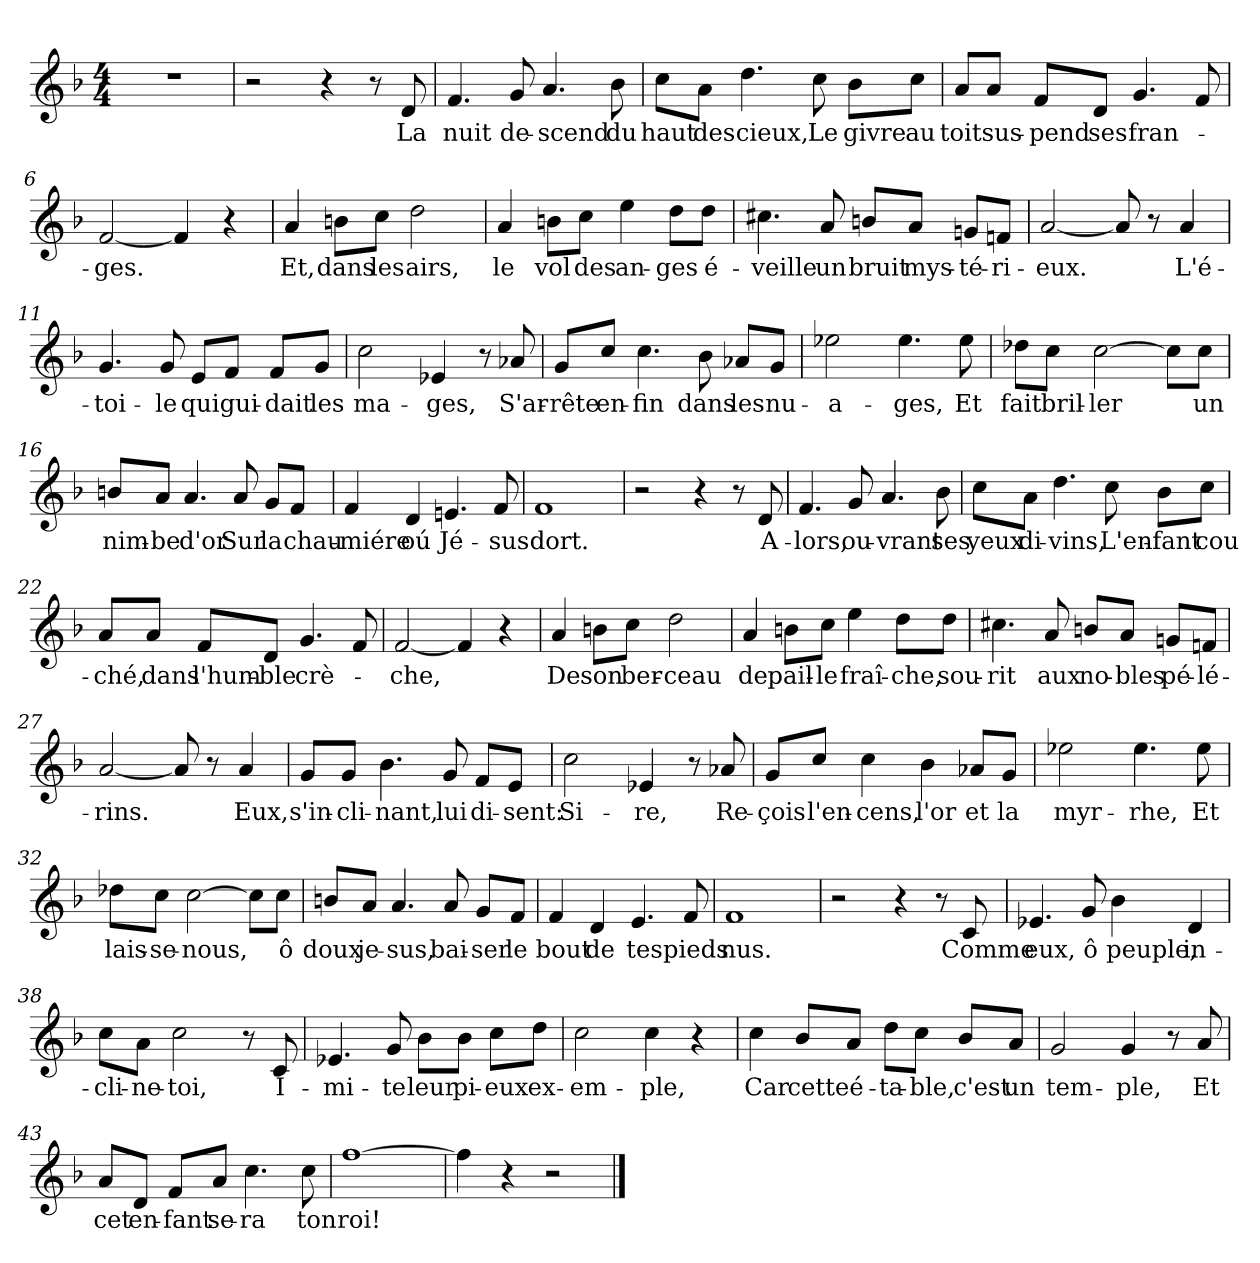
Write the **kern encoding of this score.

**kern	**text
*part1	*part1
*staff1	*staff1
*clefG2	*
*k[b-]	*
*M4/4	*
=1	=1
1r	.
=2	=2
2r	.
4r	.
8r	.
!	!LO:LY:b
8d/	La
=3	=3
!	!LO:LY:b
4.f/	nuit
!	!LO:LY:b
8g/	de-
!	!LO:LY:b
4.a/	-scend
!	!LO:LY:b
8b-\	du
=4	=4
!	!LO:LY:b
8cc\L	haut
!	!LO:LY:b
8a\J	des
!	!LO:LY:b
4.dd\	cieux,
!	!LO:LY:b
8cc\	Le
!	!LO:LY:b
8b-\L	givre
!	!LO:LY:b
8cc\J	au
=5	=5
!	!LO:LY:b
8a/L	toit
!	!LO:LY:b
8a/J	sus-
!	!LO:LY:b
8f/L	-pend
!	!LO:LY:b
8d/J	ses
!	!LO:LY:b
4.g/	fran-
8f/	.
=6	=6
!	!LO:LY:b
[2f/	-ges.
4f/]	.
4r	.
=7	=7
!	!LO:LY:b
4a/	Et,
!	!LO:LY:b
8bn\L	dans
!	!LO:LY:b
8cc\J	les
!	!LO:LY:b
2dd\	airs,
!!LO:LB:g=z
=8	=8
!	!LO:LY:b
4a/	le
!	!LO:LY:b
8bn\L	vol
!	!LO:LY:b
8cc\J	des
!	!LO:LY:b
4ee\	an-
!	!LO:LY:b
8dd\L	-ges
!	!LO:LY:b
8dd\J	é-
=9	=9
!	!LO:LY:b
4.cc#X\	-veille
!	!LO:LY:b
8a/	un
!	!LO:LY:b
8bn/L	bruit
!	!LO:LY:b
8a/J	mys-
!	!LO:LY:b
8gn/L	-té-
!	!LO:LY:b
8fn/J	-ri-
=10	=10
!	!LO:LY:b
[2a/	-eux.
8a/]	.
8r	.
!	!LO:LY:b
4a/	L'é-
=11	=11
!	!LO:LY:b
4.g/	-toi-
!	!LO:LY:b
8g/	-le
!	!LO:LY:b
8e/L	qui
!	!LO:LY:b
8f/J	gui-
!	!LO:LY:b
8f/L	-dait
!	!LO:LY:b
8g/J	les
=12	=12
!	!LO:LY:b
2cc\	ma-
!	!LO:LY:b
4e-X/	-ges,
8r	.
!	!LO:LY:b
8a-X/	S'ar-
=13	=13
!	!LO:LY:b
8g/L	-rête
!	!LO:LY:b
8cc/J	en-
!	!LO:LY:b
4.cc\	-fin
!	!LO:LY:b
8b-\	dans
!	!LO:LY:b
8a-X/L	les
!	!LO:LY:b
8g/J	nu-
!!LO:LB:g=z
=14	=14
!	!LO:LY:b
2ee-X\	-a-
!	!LO:LY:b
4.ee-\	-ges,
!	!LO:LY:b
8ee-\	Et
=15	=15
!	!LO:LY:b
8dd-X\L	fait
!	!LO:LY:b
8cc\J	bril-
!	!LO:LY:b
[2cc\	-ler
8cc\L]	.
!	!LO:LY:b
8cc\J	un
=16	=16
!	!LO:LY:b
8bn/L	nim-
!	!LO:LY:b
8a/J	-be
!	!LO:LY:b
4.a/	d'or
!	!LO:LY:b
8a/	Sur
!	!LO:LY:b
8g/L	la
!	!LO:LY:b
8f/J	chau-
=17	=17
!	!LO:LY:b
4f/	miére
!	!LO:LY:b
4d/	oú
!	!LO:LY:b
4.en/	Jé-
!	!LO:LY:b
8f/	-sus
=18	=18
!	!LO:LY:b
1f	dort.
=19	=19
2r	.
4r	.
8r	.
!	!LO:LY:b
8d/	A-
=20	=20
!	!LO:LY:b
4.f/	-lors,
!	!LO:LY:b
8g/	ou-
!	!LO:LY:b
4.a/	-vrant
!	!LO:LY:b
8b-\	ses
!!LO:LB:g=z
=21	=21
!	!LO:LY:b
8cc\L	yeux
!	!LO:LY:b
8a\J	di-
!	!LO:LY:b
4.dd\	-vins,
!	!LO:LY:b
8cc\	L'en-
!	!LO:LY:b
8b-\L	-fant
!	!LO:LY:b
8cc\J	cou-
=22	=22
!	!LO:LY:b
8a/L	-ché,
!	!LO:LY:b
8a/J	dans
!	!LO:LY:b
8f/L	l'hum-
!	!LO:LY:b
8d/J	-ble
!	!LO:LY:b
4.g/	crè-
8f/	.
=23	=23
!	!LO:LY:b
[2f/	-che,
4f/]	.
4r	.
=24	=24
!	!LO:LY:b
4a/	De
!	!LO:LY:b
8bn\L	son
!	!LO:LY:b
8cc\J	ber-
!	!LO:LY:b
2dd\	-ceau
=25	=25
!	!LO:LY:b
4a/	de
!	!LO:LY:b
8bn\L	pail-
!	!LO:LY:b
8cc\J	-le
!	!LO:LY:b
4ee\	fraî-
!	!LO:LY:b
8dd\L	-che,
!	!LO:LY:b
8dd\J	sou-
!!LO:LB:g=z
=26	=26
!	!LO:LY:b
4.cc#X\	-rit
!	!LO:LY:b
8a/	aux
!	!LO:LY:b
8bn/L	no-
!	!LO:LY:b
8a/J	-bles
!	!LO:LY:b
8gn/L	pé-
!	!LO:LY:b
8fn/J	-lé-
=27	=27
!	!LO:LY:b
[2a/	-rins.
8a/]	.
8r	.
!	!LO:LY:b
4a/	Eux,
=28	=28
!	!LO:LY:b
8g/L	s'in-
!	!LO:LY:b
8g/J	-cli-
!	!LO:LY:b
4.b-\	-nant,
!	!LO:LY:b
8g/	lui
!	!LO:LY:b
8f/L	di-
!	!LO:LY:b
8e/J	-sent:
=29	=29
!	!LO:LY:b
2cc\	Si-
!	!LO:LY:b
4e-X/	-re,
8r	.
!	!LO:LY:b
8a-X/	Re-
=30	=30
!	!LO:LY:b
8g/L	-çois
!	!LO:LY:b
8cc/J	l'en-
!	!LO:LY:b
4cc\	-cens,
!	!LO:LY:b
4b-\	l'or
!	!LO:LY:b
8a-X/L	et
!	!LO:LY:b
8g/J	la
=31	=31
!	!LO:LY:b
2ee-X\	myr-
!	!LO:LY:b
4.ee-\	-rhe,
!	!LO:LY:b
8ee-\	Et
!!LO:LB:g=z
=32	=32
!	!LO:LY:b
8dd-X\L	lais-
!	!LO:LY:b
8cc\J	-se-
!	!LO:LY:b
[2cc\	-nous,
8cc\L]	.
!	!LO:LY:b
8cc\J	ô
=33	=33
!	!LO:LY:b
8bn/L	doux
!	!LO:LY:b
8a/J	je-
!	!LO:LY:b
4.a/	-sus,
!	!LO:LY:b
8a/	bai-
!	!LO:LY:b
8g/L	-ser
!	!LO:LY:b
8f/J	le
=34	=34
!	!LO:LY:b
4f/	bout
!	!LO:LY:b
4d/	de
!	!LO:LY:b
4.e/	tes
!	!LO:LY:b
8f/	pieds
=35	=35
!	!LO:LY:b
1f	nus.
=36	=36
2r	.
4r	.
8r	.
!	!LO:LY:b
8c/	Comme
=37	=37
!	!LO:LY:b
4.e-X/	eux,
!	!LO:LY:b
8g/	ô
!	!LO:LY:b
4b-\	peuple,
!	!LO:LY:b
4d/	in-
=38	=38
!	!LO:LY:b
8cc\L	-cli-
!	!LO:LY:b
8a\J	-ne-
!	!LO:LY:b
2cc\	-toi,
8r	.
!	!LO:LY:b
8c/	I-
!!LO:LB:g=z
=39	=39
!	!LO:LY:b
4.e-X/	-mi-
!	!LO:LY:b
8g/	-te
!	!LO:LY:b
8b-\L	leur
!	!LO:LY:b
8b-\J	pi-
!	!LO:LY:b
8cc\L	-eux
!	!LO:LY:b
8dd\J	ex-
=40	=40
!	!LO:LY:b
2cc\	-em-
!	!LO:LY:b
4cc\	-ple,
4r	.
=41	=41
!	!LO:LY:b
4cc\	Car
!	!LO:LY:b
8b-/L	cette
!	!LO:LY:b
8a/J	é-
!	!LO:LY:b
8dd\L	-ta-
!	!LO:LY:b
8cc\J	-ble,
!	!LO:LY:b
8b-/L	c'est
!	!LO:LY:b
8a/J	un
=42	=42
!	!LO:LY:b
2g/	tem-
!	!LO:LY:b
4g/	-ple,
8r	.
!	!LO:LY:b
8a/	Et
=43	=43
!	!LO:LY:b
8a/L	cet
!	!LO:LY:b
8d/J	en-
!	!LO:LY:b
8f/L	-fant
!	!LO:LY:b
8a/J	se-
!	!LO:LY:b
4.cc\	-ra
!	!LO:LY:b
8cc\	ton
=44	=44
!	!LO:LY:b
[1ff	roi!
=45	=45
4ff\]	.
4r	.
2r	.
==	==
*-	*-
